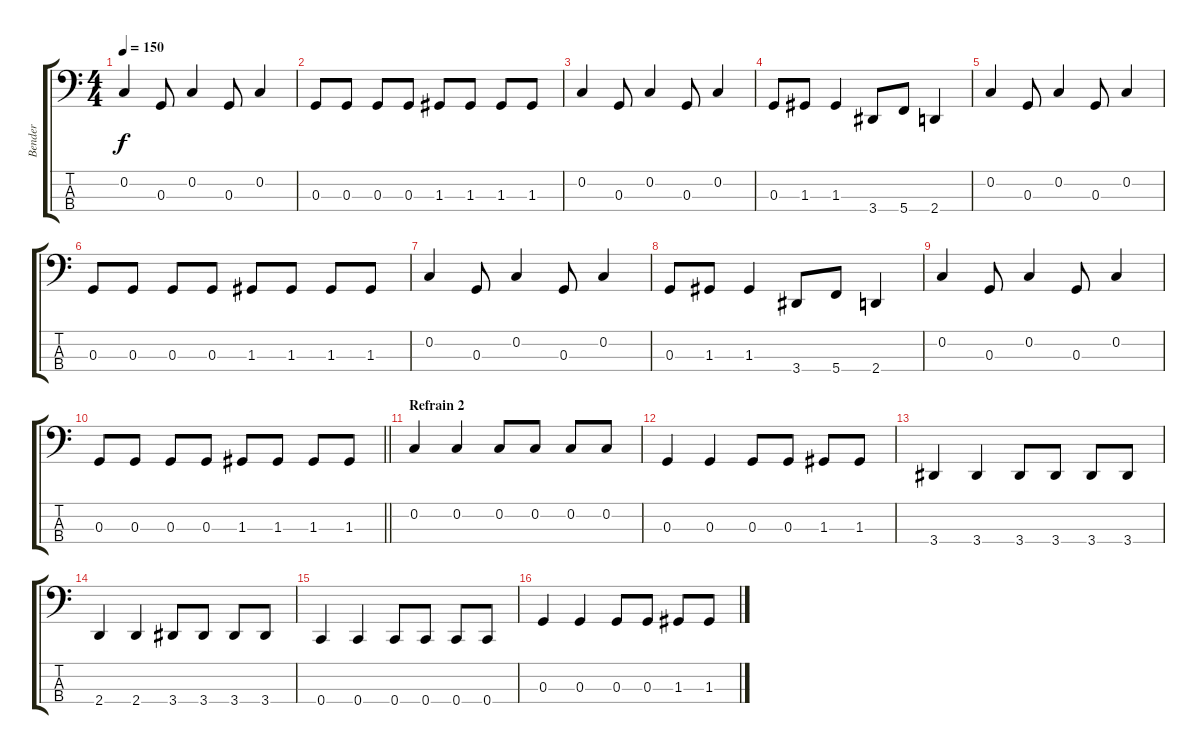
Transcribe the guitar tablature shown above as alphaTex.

\track ("Bender" "Bender") {instrument electricbasspick}
\staff {score tabs}
\tuning (F2 C2 G1 C1) {hide}
\ts (4 4)
\tempo 150
\clef f4
\ks c
0.2.4{dy f} 0.3.8 0.2.4 0.3.8 0.2.4 |
0.3.8 0.3.8 0.3.8 0.3.8 1.3.8 1.3.8 1.3.8 1.3.8 |
0.2.4 0.3.8 0.2.4 0.3.8 0.2.4 |
0.3.8 1.3.8 1.3.4 3.4.8 5.4.8 2.4.4 |
0.2.4 0.3.8 0.2.4 0.3.8 0.2.4 |
0.3.8 0.3.8 0.3.8 0.3.8 1.3.8 1.3.8 1.3.8 1.3.8 |
0.2.4 0.3.8 0.2.4 0.3.8 0.2.4 |
0.3.8 1.3.8 1.3.4 3.4.8 5.4.8 2.4.4 |
0.2.4 0.3.8 0.2.4 0.3.8 0.2.4 |
\barLineRight lightlight
0.3.8 0.3.8 0.3.8 0.3.8 1.3.8 1.3.8 1.3.8 1.3.8 |
\section ("" "Refrain 2")
0.2.4{volume 9} 0.2.4 0.2.8 0.2.8 0.2.8 0.2.8 |
0.3.4 0.3.4 0.3.8 0.3.8 1.3.8 1.3.8 |
3.4.4 3.4.4 3.4.8 3.4.8 3.4.8 3.4.8 |
2.4.4 2.4.4 3.4.8 3.4.8 3.4.8 3.4.8 |
0.4.4 0.4.4 0.4.8 0.4.8 0.4.8 0.4.8 |
0.3.4 0.3.4 0.3.8 0.3.8 1.3.8 1.3.8
